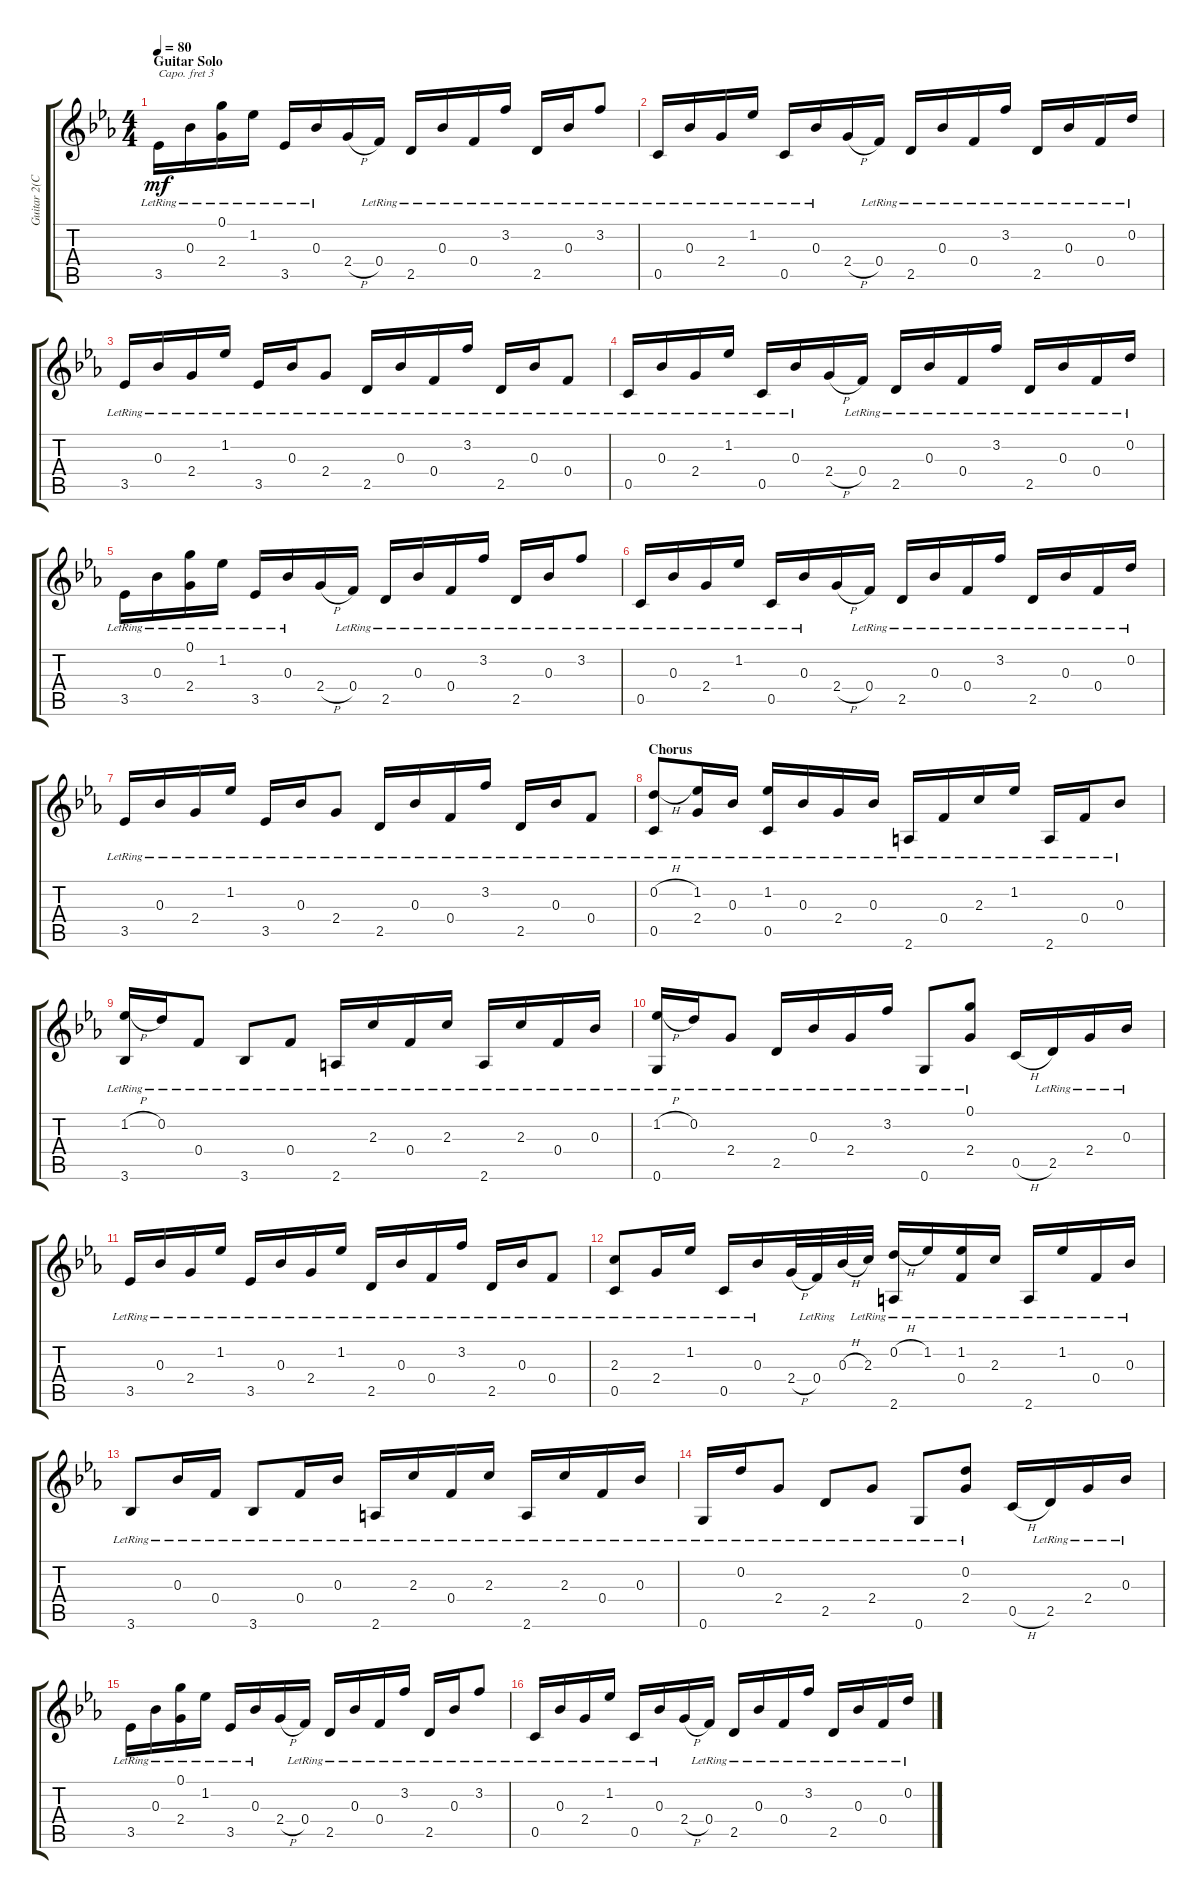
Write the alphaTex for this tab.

\track ("Guitar 2(Capo 3rd Fret)" "Guitar 2(C") {instrument acousticguitarsteel}
\staff {score tabs}
\capo 3
\tuning (E4 B3 G3 D3 A2 E2) {hide}
\ts (4 4)
\section ("" "Guitar Solo")
\tempo 80
\clef g2
\ks eb
3.5{lr}.16{dy mf} 0.3{lr}.16 (0.1{lr} 2.4{lr}).16 1.2{lr}.16 3.5{lr}.16 0.3{lr}.16 2.4{h}.16 0.4{lr}.16 2.5{lr}.16 0.3{lr}.16 0.4{lr}.16 3.2{lr}.16 2.5{lr}.16 0.3{lr}.16 3.2{lr}.8 |
0.5{lr}.16 0.3{lr}.16 2.4{lr}.16 1.2{lr}.16 0.5{lr}.16 0.3{lr}.16 2.4{h}.16 0.4{lr}.16 2.5{lr}.16 0.3{lr}.16 0.4{lr}.16 3.2{lr}.16 2.5{lr}.16 0.3{lr}.16 0.4{lr}.16 0.2{lr}.16 |
3.5{lr}.16 0.3{lr}.16 2.4{lr}.16 1.2{lr}.16 3.5{lr}.16 0.3{lr}.16 2.4{lr}.8 2.5{lr}.16 0.3{lr}.16 0.4{lr}.16 3.2{lr}.16 2.5{lr}.16 0.3{lr}.16 0.4{lr}.8 |
0.5{lr}.16 0.3{lr}.16 2.4{lr}.16 1.2{lr}.16 0.5{lr}.16 0.3{lr}.16 2.4{h}.16 0.4{lr}.16 2.5{lr}.16 0.3{lr}.16 0.4{lr}.16 3.2{lr}.16 2.5{lr}.16 0.3{lr}.16 0.4{lr}.16 0.2{lr}.16 |
3.5{lr}.16 0.3{lr}.16 (0.1{lr} 2.4{lr}).16 1.2{lr}.16 3.5{lr}.16 0.3{lr}.16 2.4{h}.16 0.4{lr}.16 2.5{lr}.16 0.3{lr}.16 0.4{lr}.16 3.2{lr}.16 2.5{lr}.16 0.3{lr}.16 3.2{lr}.8 |
0.5{lr}.16 0.3{lr}.16 2.4{lr}.16 1.2{lr}.16 0.5{lr}.16 0.3{lr}.16 2.4{h}.16 0.4{lr}.16 2.5{lr}.16 0.3{lr}.16 0.4{lr}.16 3.2{lr}.16 2.5{lr}.16 0.3{lr}.16 0.4{lr}.16 0.2{lr}.16 |
3.5{lr}.16 0.3{lr}.16 2.4{lr}.16 1.2{lr}.16 3.5{lr}.16 0.3{lr}.16 2.4{lr}.8 2.5{lr}.16 0.3{lr}.16 0.4{lr}.16 3.2{lr}.16 2.5{lr}.16 0.3{lr}.16 0.4{lr}.8 |
\section ("" "Chorus")
(0.2{h} 0.5{lr}).8 (1.2{lr} 2.4{lr}).16 0.3{lr}.16 (1.2{lr} 0.5{lr}).16 0.3{lr}.16 2.4{lr}.16 0.3{lr}.16 2.6{lr}.16 0.4{lr}.16 2.3{lr}.16 1.2{lr}.16 2.6{lr}.16 0.4{lr}.16 0.3{lr}.8 |
(1.2{h} 3.6{lr}).16 0.2{lr}.16 0.4{lr}.8 3.6{lr}.8 0.4{lr}.8 2.6{lr}.16 2.3{lr}.16 0.4{lr}.16 2.3{lr}.16 2.6{lr}.16 2.3{lr}.16 0.4{lr}.16 0.3{lr}.16 |
(1.2{h} 0.6{lr}).16 0.2{lr}.16 2.4{lr}.8 2.5{lr}.16 0.3{lr}.16 2.4{lr}.16 3.2{lr}.16 0.6{lr}.8 (0.1{lr} 2.4{lr}).8 0.5{h}.16 2.5{lr}.16 2.4{lr}.16 0.3{lr}.16 |
3.5{lr}.16 0.3{lr}.16 2.4{lr}.16 1.2{lr}.16 3.5{lr}.16 0.3{lr}.16 2.4{lr}.16 1.2{lr}.16 2.5{lr}.16 0.3{lr}.16 0.4{lr}.16 3.2{lr}.16 2.5{lr}.16 0.3{lr}.16 0.4{lr}.8 |
(2.3{lr} 0.5{lr}).8 2.4{lr}.16 1.2{lr}.16 0.5{lr}.16 0.3{lr}.16 2.4{h}.32 0.4{lr}.32 0.3{h}.32 2.3{lr}.32 (0.2{h} 2.6{lr}).16 1.2{lr}.16 (1.2{lr} 0.4{lr}).16 2.3{lr}.16 2.6{lr}.16 1.2{lr}.16 0.4{lr}.16 0.3{lr}.16 |
3.6{lr}.8 0.3{lr}.16 0.4{lr}.16 3.6{lr}.8 0.4{lr}.16 0.3{lr}.16 2.6{lr}.16 2.3{lr}.16 0.4{lr}.16 2.3{lr}.16 2.6{lr}.16 2.3{lr}.16 0.4{lr}.16 0.3{lr}.16 |
0.6{lr}.16 0.2{lr}.16 2.4{lr}.8 2.5{lr}.8 2.4{lr}.8 0.6{lr}.8 (0.2{lr} 2.4{lr}).8 0.5{h}.16 2.5{lr}.16 2.4{lr}.16 0.3{lr}.16 |
3.5{lr}.16 0.3{lr}.16 (0.1{lr} 2.4{lr}).16 1.2{lr}.16 3.5{lr}.16 0.3{lr}.16 2.4{h}.16 0.4{lr}.16 2.5{lr}.16 0.3{lr}.16 0.4{lr}.16 3.2{lr}.16 2.5{lr}.16 0.3{lr}.16 3.2{lr}.8 |
0.5{lr}.16 0.3{lr}.16 2.4{lr}.16 1.2{lr}.16 0.5{lr}.16 0.3{lr}.16 2.4{h}.16 0.4{lr}.16 2.5{lr}.16 0.3{lr}.16 0.4{lr}.16 3.2{lr}.16 2.5{lr}.16 0.3{lr}.16 0.4{lr}.16 0.2{lr}.16
